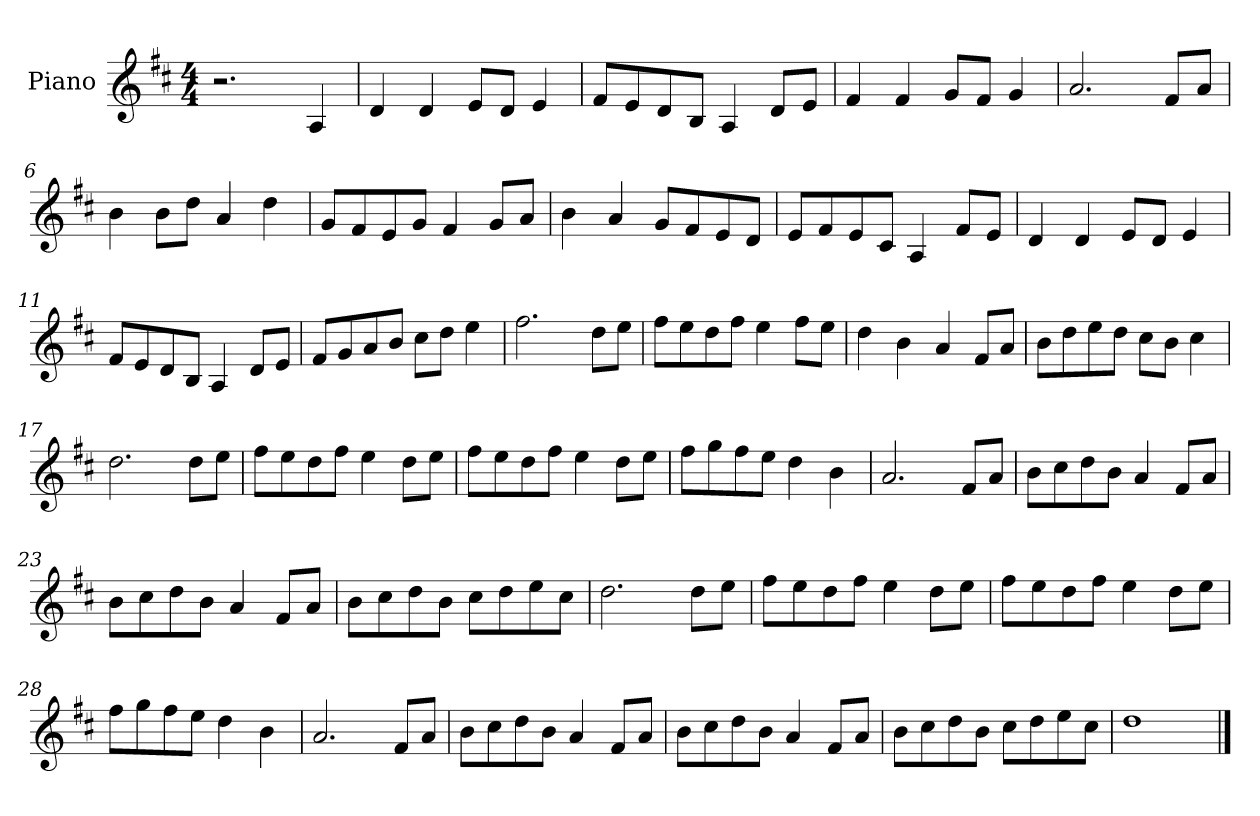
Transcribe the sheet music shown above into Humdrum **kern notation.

**kern
*part1
*staff1
*I"Piano
*I'Pno
*clefG2
*k[f#c#]
*M4/4
=1
2.r
4A/
=2
4d/
4d/
8e/L
8d/J
4e/
=3
8f#/L
8e/
8d/
8B/J
4A/
8d/L
8e/J
=4
4f#/
4f#/
8g/L
8f#/J
4g/
=5
2.a/
8f#/L
8a/J
=6
4b\
8b\L
8dd\J
4a/
4dd\
=7
8g/L
8f#/
8e/
8g/J
4f#/
8g/L
8a/J
=8
4b\
4a/
8g/L
8f#/
8e/
8d/J
=9
8e/L
8f#/
8e/
8c#/J
4A/
8f#/L
8e/J
=10
4d/
4d/
8e/L
8d/J
4e/
=11
8f#/L
8e/
8d/
8B/J
4A/
8d/L
8e/J
=12
8f#/L
8g/
8a/
8b/J
8cc#\L
8dd\J
4ee\
=13
2.ff#\
8dd\L
8ee\J
=14
8ff#\L
8ee\
8dd\
8ff#\J
4ee\
8ff#\L
8ee\J
=15
4dd\
4b\
4a/
8f#/L
8a/J
=16
8b\L
8dd\
8ee\
8dd\J
8cc#\L
8b\J
4cc#\
=17
2.dd\
8dd\L
8ee\J
=18
8ff#\L
8ee\
8dd\
8ff#\J
4ee\
8dd\L
8ee\J
=19
8ff#\L
8ee\
8dd\
8ff#\J
4ee\
8dd\L
8ee\J
=20
8ff#\L
8gg\
8ff#\
8ee\J
4dd\
4b\
=21
2.a/
8f#/L
8a/J
=22
8b\L
8cc#\
8dd\
8b\J
4a/
8f#/L
8a/J
=23
8b\L
8cc#\
8dd\
8b\J
4a/
8f#/L
8a/J
=24
8b\L
8cc#\
8dd\
8b\J
8cc#\L
8dd\
8ee\
8cc#\J
=25
2.dd\
8dd\L
8ee\J
=26
8ff#\L
8ee\
8dd\
8ff#\J
4ee\
8dd\L
8ee\J
=27
8ff#\L
8ee\
8dd\
8ff#\J
4ee\
8dd\L
8ee\J
=28
8ff#\L
8gg\
8ff#\
8ee\J
4dd\
4b\
=29
2.a/
8f#/L
8a/J
=30
8b\L
8cc#\
8dd\
8b\J
4a/
8f#/L
8a/J
=31
8b\L
8cc#\
8dd\
8b\J
4a/
8f#/L
8a/J
=32
8b\L
8cc#\
8dd\
8b\J
8cc#\L
8dd\
8ee\
8cc#\J
=33
1dd
==
*-
